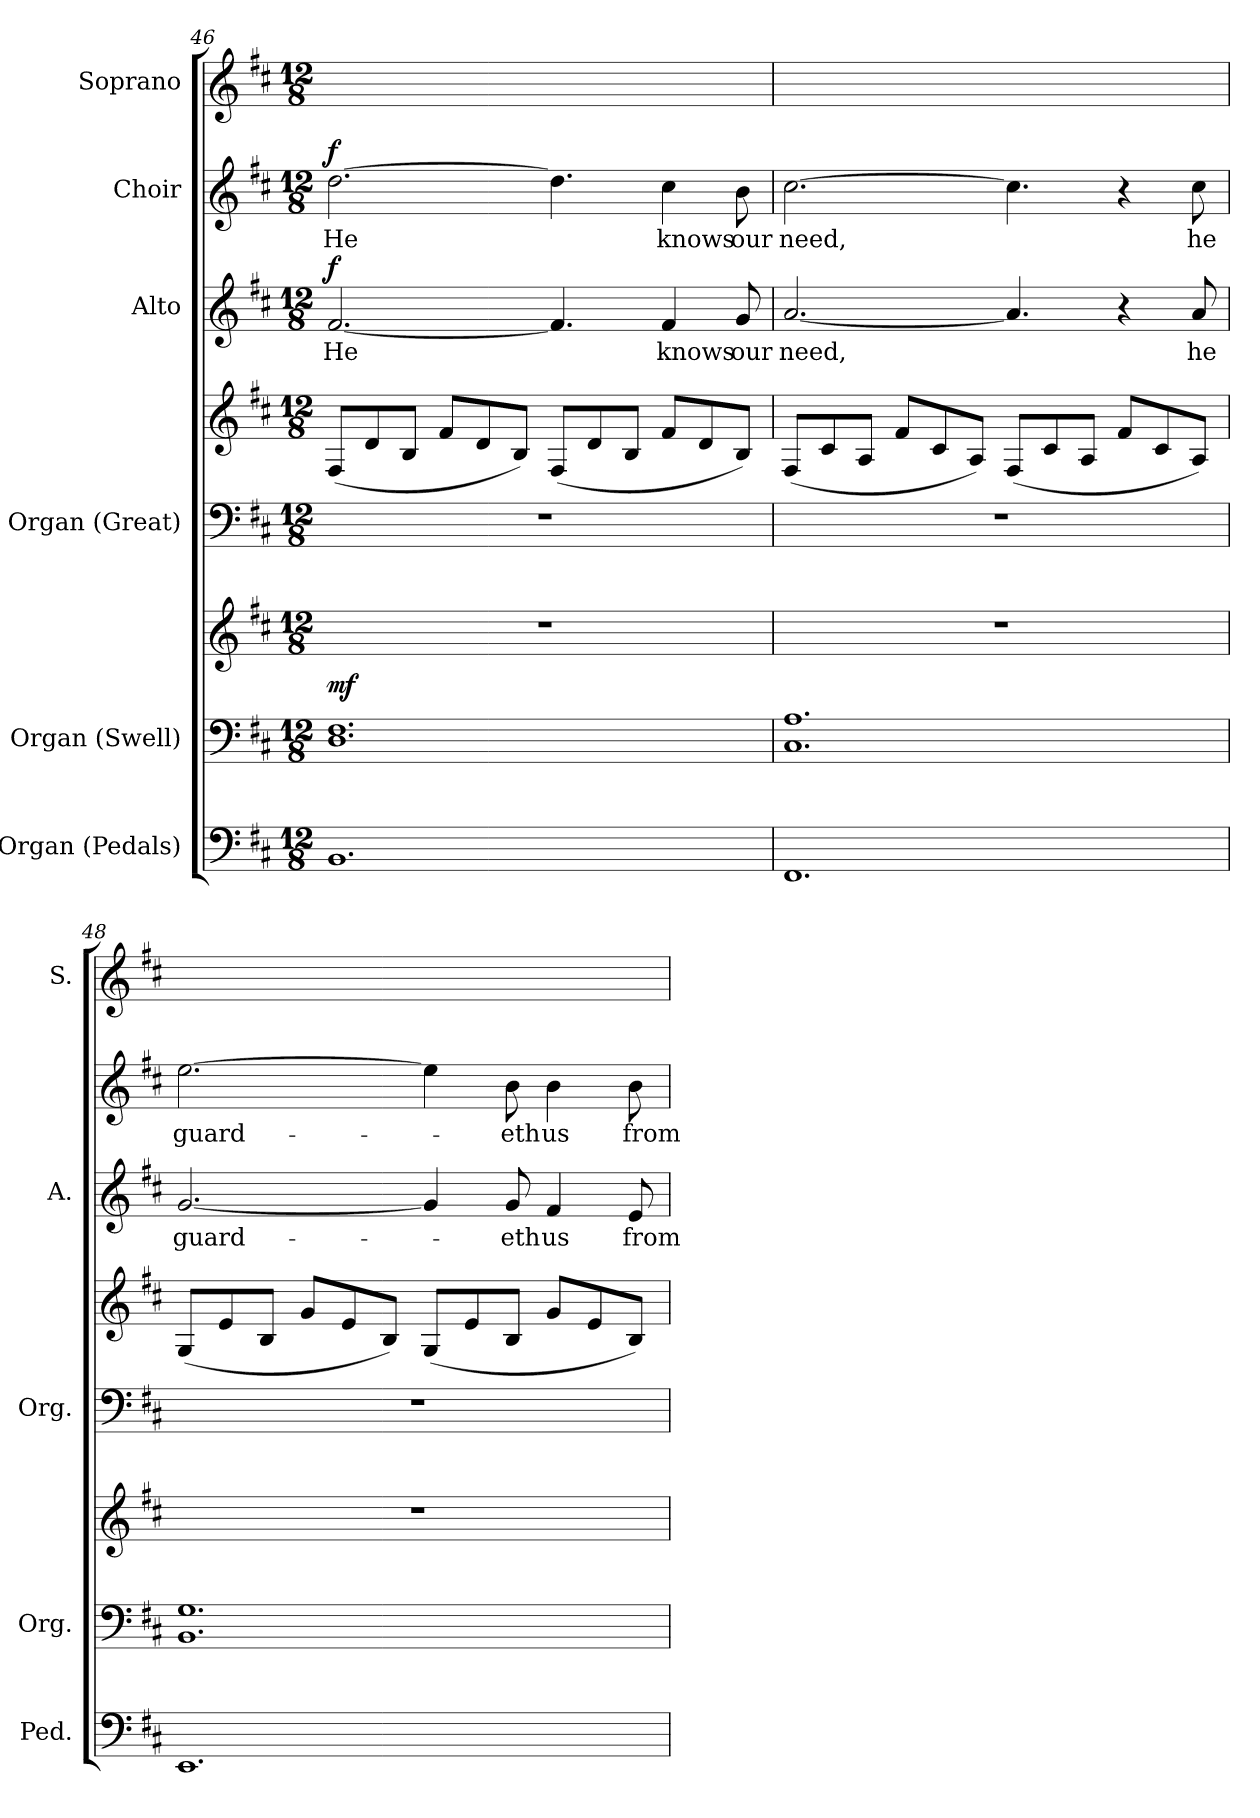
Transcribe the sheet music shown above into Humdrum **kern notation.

**kern	**kern	**kern	**dynam	**kern	**kern	**kern	**text	**dynam	**kern	**text	**dynam	**kern	**text
*part6	*part5	*part5	*part5	*part4	*part4	*part3	*part3	*part3	*part2	*part2	*part2	*part1	*part1
*staff8	*staff7	*staff6	*staff6/7	*staff5	*staff4	*staff3	*staff3	*staff3	*staff2	*staff2	*staff2	*staff1	*staff1
*I"Organ  (Pedals)	*I"Organ (Swell)	*	*	*I"Organ (Great)	*	*I"Alto	*	*	*I"Choir	*	*	*I"Soprano	*
*I'Ped.	*I'Org.	*	*	*I'Org.	*	*I'A.	*	*	*	*	*	*I'S.	*
!!LO:PB:g=z
*clefF4	*clefF4	*clefG2	*	*clefF4	*clefG2	*clefG2	*	*	*clefG2	*	*	*clefG2	*
*k[f#c#]	*k[f#c#]	*k[f#c#]	*	*k[f#c#]	*k[f#c#]	*k[f#c#]	*	*	*k[f#c#]	*	*	*k[f#c#]	*
*D:	*D:	*D:	*	*D:	*D:	*D:	*	*	*D:	*	*	*D:	*
*M12/8	*M12/8	*M12/8	*	*M12/8	*M12/8	*M12/8	*	*	*M12/8	*	*	*M12/8	*
=46	=46	=46	=46	=46	=46	=46	=46	=46	=46	=46	=46	=46	=46
!	!	!LO:N:vis=1	!	!LO:N:vis=1	!	!	!	!	!	!	!	!	!
!	!	!	!	!	!	!	!LO:LY:b:color=#000000	!	!	!	!	!	!
!	!	!	!	!	!	!	!	!	!	!LO:LY:b:color=#000000	!	!	!
!	!	!	!	!	!	!	!	!	!	!	!	!	!LO:LY:b:color=#000000
1.BBi	1.Di 1.F#i	1.r	mf	1.r	(8F#i/L	[<2.f#i/	He	f	[>2.ddi\	He	f	[>2.ddi\yy	He
.	.	.	.	.	8di/	.	.	.	.	.	.	.	.
.	.	.	.	.	8Bi/J	.	.	.	.	.	.	.	.
.	.	.	.	.	8f#i/L	.	.	.	.	.	.	.	.
.	.	.	.	.	8di/	.	.	.	.	.	.	.	.
.	.	.	.	.	8Bi/J)	.	.	.	.	.	.	.	.
.	.	.	.	.	(8F#i/L	4.f#i/]	.	.	4.ddi\]	.	.	4.ddi\yy]	.
.	.	.	.	.	8di/	.	.	.	.	.	.	.	.
.	.	.	.	.	8Bi/J	.	.	.	.	.	.	.	.
!	!	!	!	!	!	!	!LO:LY:b:color=#000000	!	!	!	!	!	!
!	!	!	!	!	!	!	!	!	!	!LO:LY:b:color=#000000	!	!	!
!	!	!	!	!	!	!	!	!	!	!	!	!	!LO:LY:b:color=#000000
.	.	.	.	.	8f#i/L	4f#i/	knows	.	4cc#i\	knows	.	4cc#i\yy	knows
.	.	.	.	.	8di/	.	.	.	.	.	.	.	.
!	!	!	!	!	!	!	!LO:LY:b:color=#000000	!	!	!	!	!	!
!	!	!	!	!	!	!	!	!	!	!LO:LY:b:color=#000000	!	!	!
!	!	!	!	!	!	!	!	!	!	!	!	!	!LO:LY:b:color=#000000
.	.	.	.	.	8Bi/J)	8gi/	our	.	8bi\	our	.	8bi\yy	our
=47	=47	=47	=47	=47	=47	=47	=47	=47	=47	=47	=47	=47	=47
!	!	!LO:N:vis=1	!	!LO:N:vis=1	!	!	!	!	!	!	!	!	!
!	!	!	!	!	!	!	!LO:LY:b:color=#000000	!	!	!	!	!	!
!	!	!	!	!	!	!	!	!	!	!LO:LY:b:color=#000000	!	!	!
!	!	!	!	!	!	!	!	!	!	!	!	!	!LO:LY:b:color=#000000
1.FF#i	1.C#i 1.Ai	1.r	.	1.r	(8F#i/L	[<2.ai/	need,	.	[>2.cc#i\	need,	.	[>2.cc#i\yy	need,
.	.	.	.	.	8c#i/	.	.	.	.	.	.	.	.
.	.	.	.	.	8Ai/J	.	.	.	.	.	.	.	.
.	.	.	.	.	8f#i/L	.	.	.	.	.	.	.	.
.	.	.	.	.	8c#i/	.	.	.	.	.	.	.	.
.	.	.	.	.	8Ai/J)	.	.	.	.	.	.	.	.
.	.	.	.	.	(8F#i/L	4.ai/]	.	.	4.cc#i\]	.	.	4.cc#i\yy]	.
.	.	.	.	.	8c#i/	.	.	.	.	.	.	.	.
.	.	.	.	.	8Ai/J	.	.	.	.	.	.	.	.
.	.	.	.	.	8f#i/L	4r	.	.	4r	.	.	4ryy	.
.	.	.	.	.	8c#i/	.	.	.	.	.	.	.	.
!	!	!	!	!	!	!	!LO:LY:b:color=#000000	!	!	!	!	!	!
!	!	!	!	!	!	!	!	!	!	!LO:LY:b:color=#000000	!	!	!
!	!	!	!	!	!	!	!	!	!	!	!	!	!LO:LY:b:color=#000000
.	.	.	.	.	8Ai/J)	8ai/	he	.	8cc#i\	he	.	8cc#i\yy	he
=48	=48	=48	=48	=48	=48	=48	=48	=48	=48	=48	=48	=48	=48
!	!	!LO:N:vis=1	!	!LO:N:vis=1	!	!	!	!	!	!	!	!	!
!	!	!	!	!	!	!	!LO:LY:b:color=#000000	!	!	!	!	!	!
!	!	!	!	!	!	!	!	!	!	!LO:LY:b:color=#000000	!	!	!
!	!	!	!	!	!	!	!	!	!	!	!	!	!LO:LY:b:color=#000000
1.EEi	1.BBi 1.Gi	1.r	.	1.r	(8Gi/L	[<2.gi/	guard-	.	[>2.eei\	guard-	.	[>2.eei\yy	guard-
.	.	.	.	.	8ei/	.	.	.	.	.	.	.	.
.	.	.	.	.	8Bi/J	.	.	.	.	.	.	.	.
.	.	.	.	.	8gi/L	.	.	.	.	.	.	.	.
.	.	.	.	.	8ei/	.	.	.	.	.	.	.	.
.	.	.	.	.	8Bi/J)	.	.	.	.	.	.	.	.
.	.	.	.	.	(8Gi/L	4gi/]	.	.	4eei\]	.	.	4eei\yy]	.
.	.	.	.	.	8ei/	.	.	.	.	.	.	.	.
!	!	!	!	!	!	!	!LO:LY:b:color=#000000	!	!	!	!	!	!
!	!	!	!	!	!	!	!	!	!	!LO:LY:b:color=#000000	!	!	!
!	!	!	!	!	!	!	!	!	!	!	!	!	!LO:LY:b:color=#000000
.	.	.	.	.	8Bi/J	8gi/	-eth	.	8bi\	-eth	.	8bi\yy	-eth
!	!	!	!	!	!	!	!LO:LY:b:color=#000000	!	!	!	!	!	!
!	!	!	!	!	!	!	!	!	!	!LO:LY:b:color=#000000	!	!	!
!	!	!	!	!	!	!	!	!	!	!	!	!	!LO:LY:b:color=#000000
.	.	.	.	.	8gi/L	4f#i/	us	.	4bi\	us	.	4bi\yy	us
.	.	.	.	.	8ei/	.	.	.	.	.	.	.	.
!	!	!	!	!	!	!	!LO:LY:b:color=#000000	!	!	!	!	!	!
!	!	!	!	!	!	!	!	!	!	!LO:LY:b:color=#000000	!	!	!
!	!	!	!	!	!	!	!	!	!	!	!	!	!LO:LY:b:color=#000000
.	.	.	.	.	8Bi/J)	8ei/	from	.	8bi\	from	.	8bi\yy	from
=	=	=	=	=	=	=	=	=	=	=	=	=	=
*-	*-	*-	*-	*-	*-	*-	*-	*-	*-	*-	*-	*-	*-
